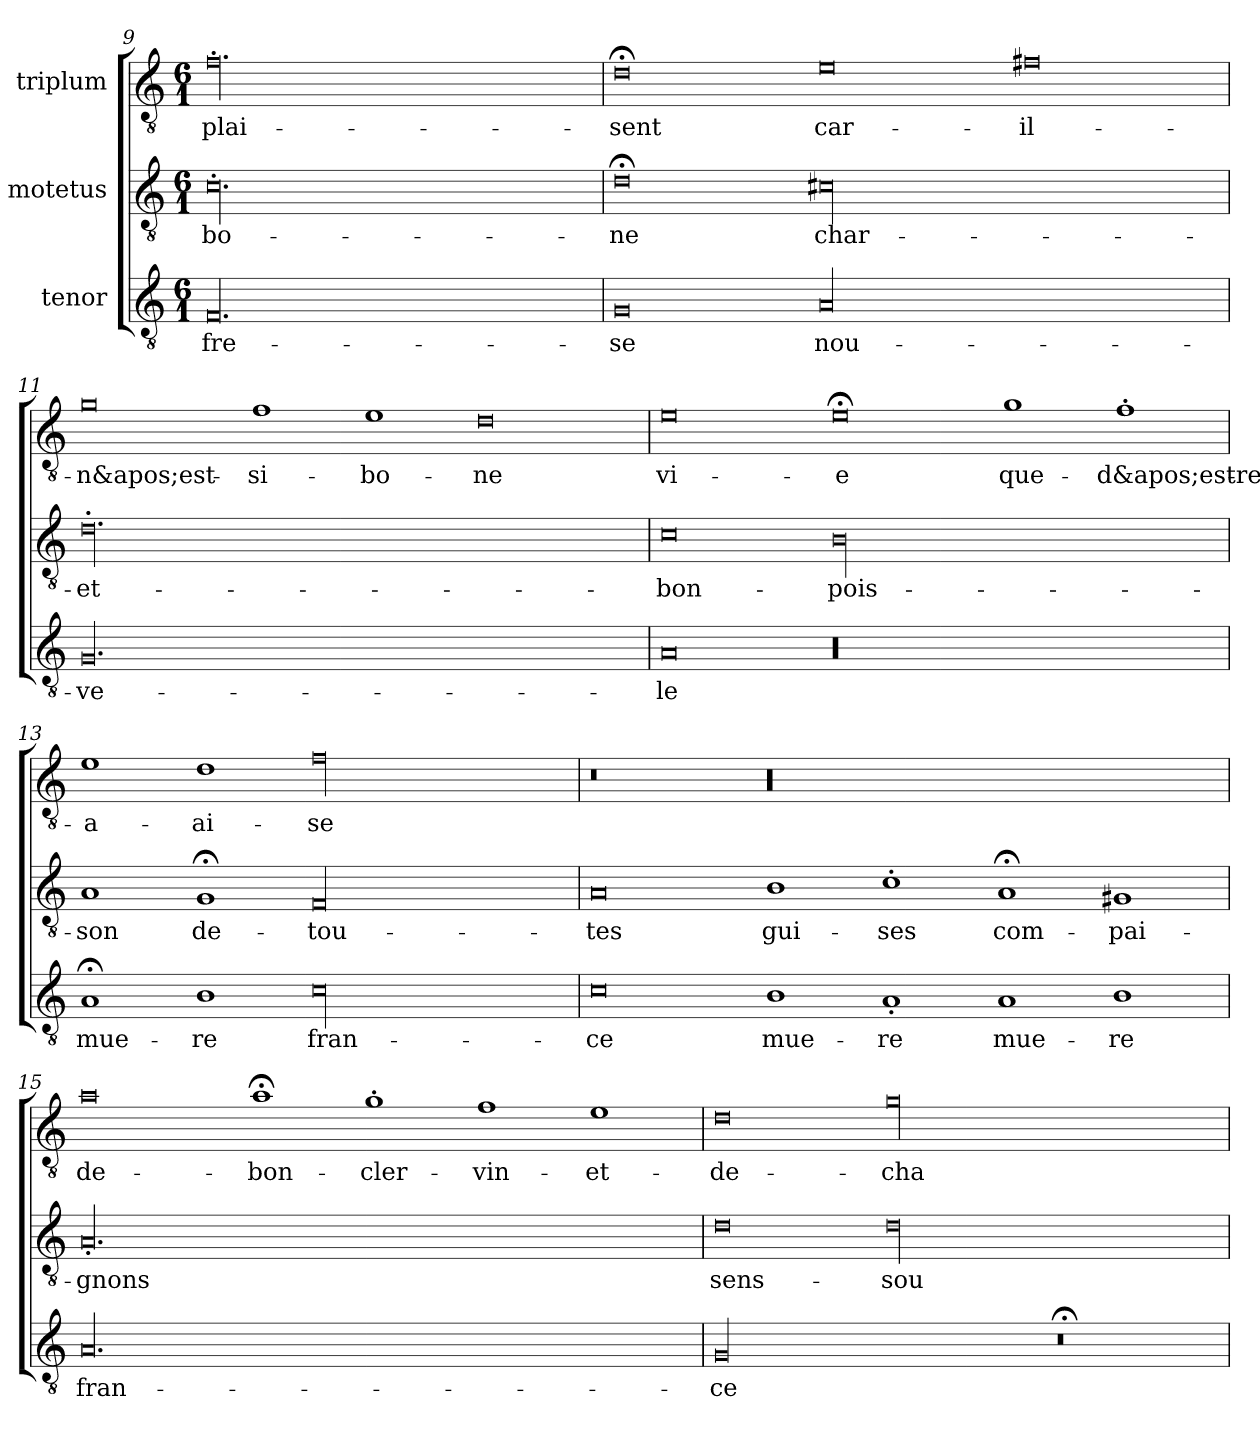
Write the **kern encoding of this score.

**kern	**text	**kern	**text	**kern	**text
*part3	*part3	*part2	*part2	*part1	*part1
*staff3	*staff3	*staff2	*staff2	*staff1	*staff1
*I"tenor	*	*I"motetus	*	*I"triplum	*
*clefGv2	*	*clefGv2	*	*clefGv2	*
*k[]	*	*k[]	*	*k[]	*
*C:	*	*C:	*	*C:	*
*M6/1	*	*M6/1	*	*M6/1	*
=9	=9	=9	=9	=9	=9
00.F/	fre-	00.c'\	bo-	00.f'\	-plai-
=10	=10	=10	=10	=10	=10
0G/	-se	0d;<\	-ne	0d;<\	-sent
00A/	nou-	00c#X\	char-	0e\	car-
.	.	.	.	0f#X\	il-
=11	=11	=11	=11	=11	=11
00.G/	-ve-	00.d'\	et-	0g\	n&apos;est-
.	.	.	.	1f\	si-
.	.	.	.	1e\	bo-
.	.	.	.	0d\	-ne
=12	=12	=12	=12	=12	=12
0A/	-le	0c\	bon-	0e\	vi-
00r	.	00B\	pois-	0e;<\	-e
.	.	.	.	1g\	que-
.	.	.	.	1f'\	d&apos;estre-
=13	=13	=13	=13	=13	=13
1A;</	mue-	1A/	-son	1e\	a-
1B\	-re	1G;</	de-	1d\	ai-
00c\	fran-	00F/	tou-	00f\	-se
!!LO:PB:g=z
=14	=14	=14	=14	=14	=14
0c\	-ce	0A/	-tes	0r	.
1B\	mue-	1B\	gui-	00r	.
1A'/	-re	1c'\	-ses	.	.
1A/	mue-	1A;</	com-	.	.
1B\	-re	1G#X/	-pai-	.	.
=15	=15	=15	=15	=15	=15
00.A/	fran-	00.A'/	-gnons	0a\	de-
.	.	.	.	1a;<\	bon-
.	.	.	.	1g'\	cler-
.	.	.	.	1f\	vin-
.	.	.	.	1e\	et-
=16	=16	=16	=16	=16	=16
00G/	-ce	0d\	sens-	0d\	de-
.	.	00d\	sou-	00g\	cha-
0r;<	.	.	.	.	.
=	=	=	=	=	=
*-	*-	*-	*-	*-	*-
